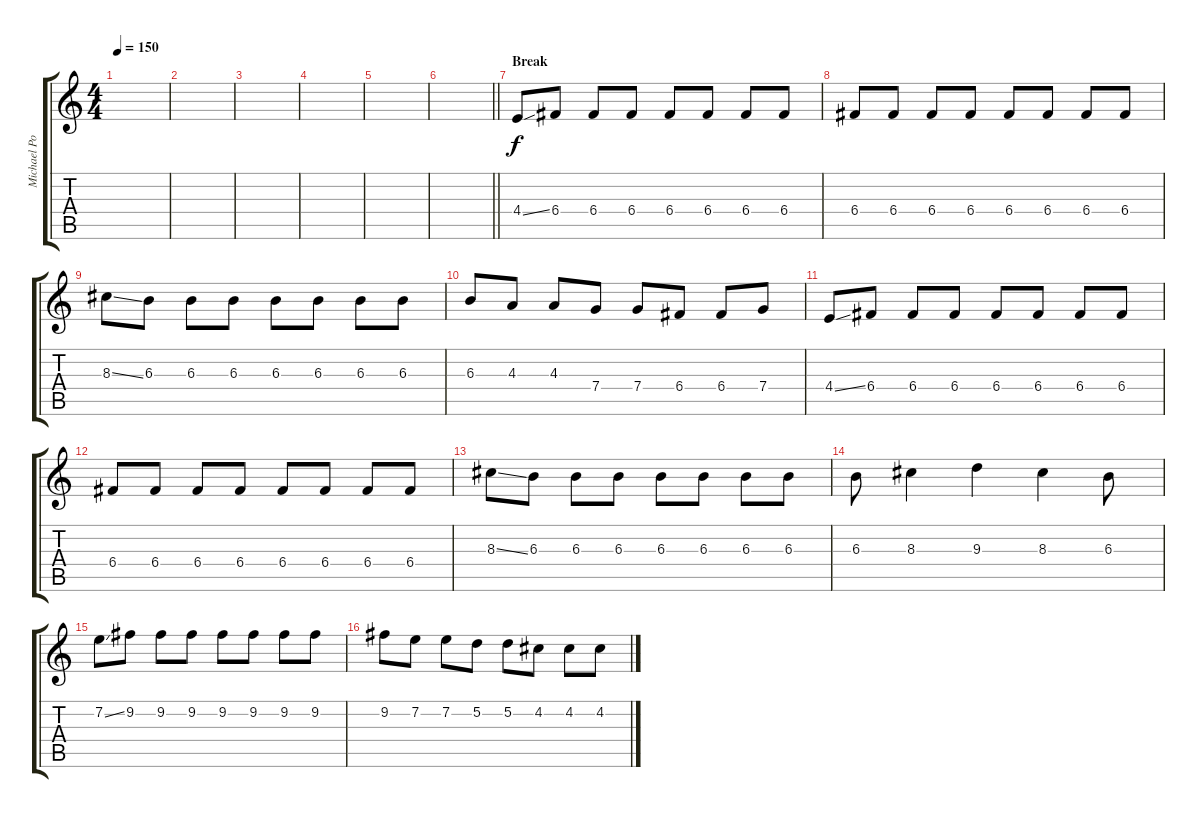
\track ("Michael Poulsen Solo" "Michael Po") {instrument distortionguitar}
\staff {score tabs}
\tuning (D4 A3 F3 C3 G2 D2) {hide}
\ts (4 4)
\tempo 150
\clef g2
\ks c
|
|
|
|
|
\barLineRight lightlight
|
\section ("" "Break")
4.4{ss}.8 6.4.8 6.4.8 6.4.8 6.4.8 6.4.8 6.4.8 6.4.8 |
6.4.8 6.4.8 6.4.8 6.4.8 6.4.8 6.4.8 6.4.8 6.4.8 |
8.3{ss}.8 6.3.8 6.3.8 6.3.8 6.3.8 6.3.8 6.3.8 6.3.8 |
6.3.8 4.3.8 4.3.8 7.4.8 7.4.8 6.4.8 6.4.8 7.4.8 |
4.4{ss}.8 6.4.8 6.4.8 6.4.8 6.4.8 6.4.8 6.4.8 6.4.8 |
6.4.8 6.4.8 6.4.8 6.4.8 6.4.8 6.4.8 6.4.8 6.4.8 |
8.3{ss}.8 6.3.8 6.3.8 6.3.8 6.3.8 6.3.8 6.3.8 6.3.8 |
6.3.8 8.3.4 9.3.4 8.3.4 6.3.8 |
7.2{ss}.8 9.2.8 9.2.8 9.2.8 9.2.8 9.2.8 9.2.8 9.2.8 |
9.2.8 7.2.8 7.2.8 5.2.8 5.2.8 4.2.8 4.2.8 4.2.8
